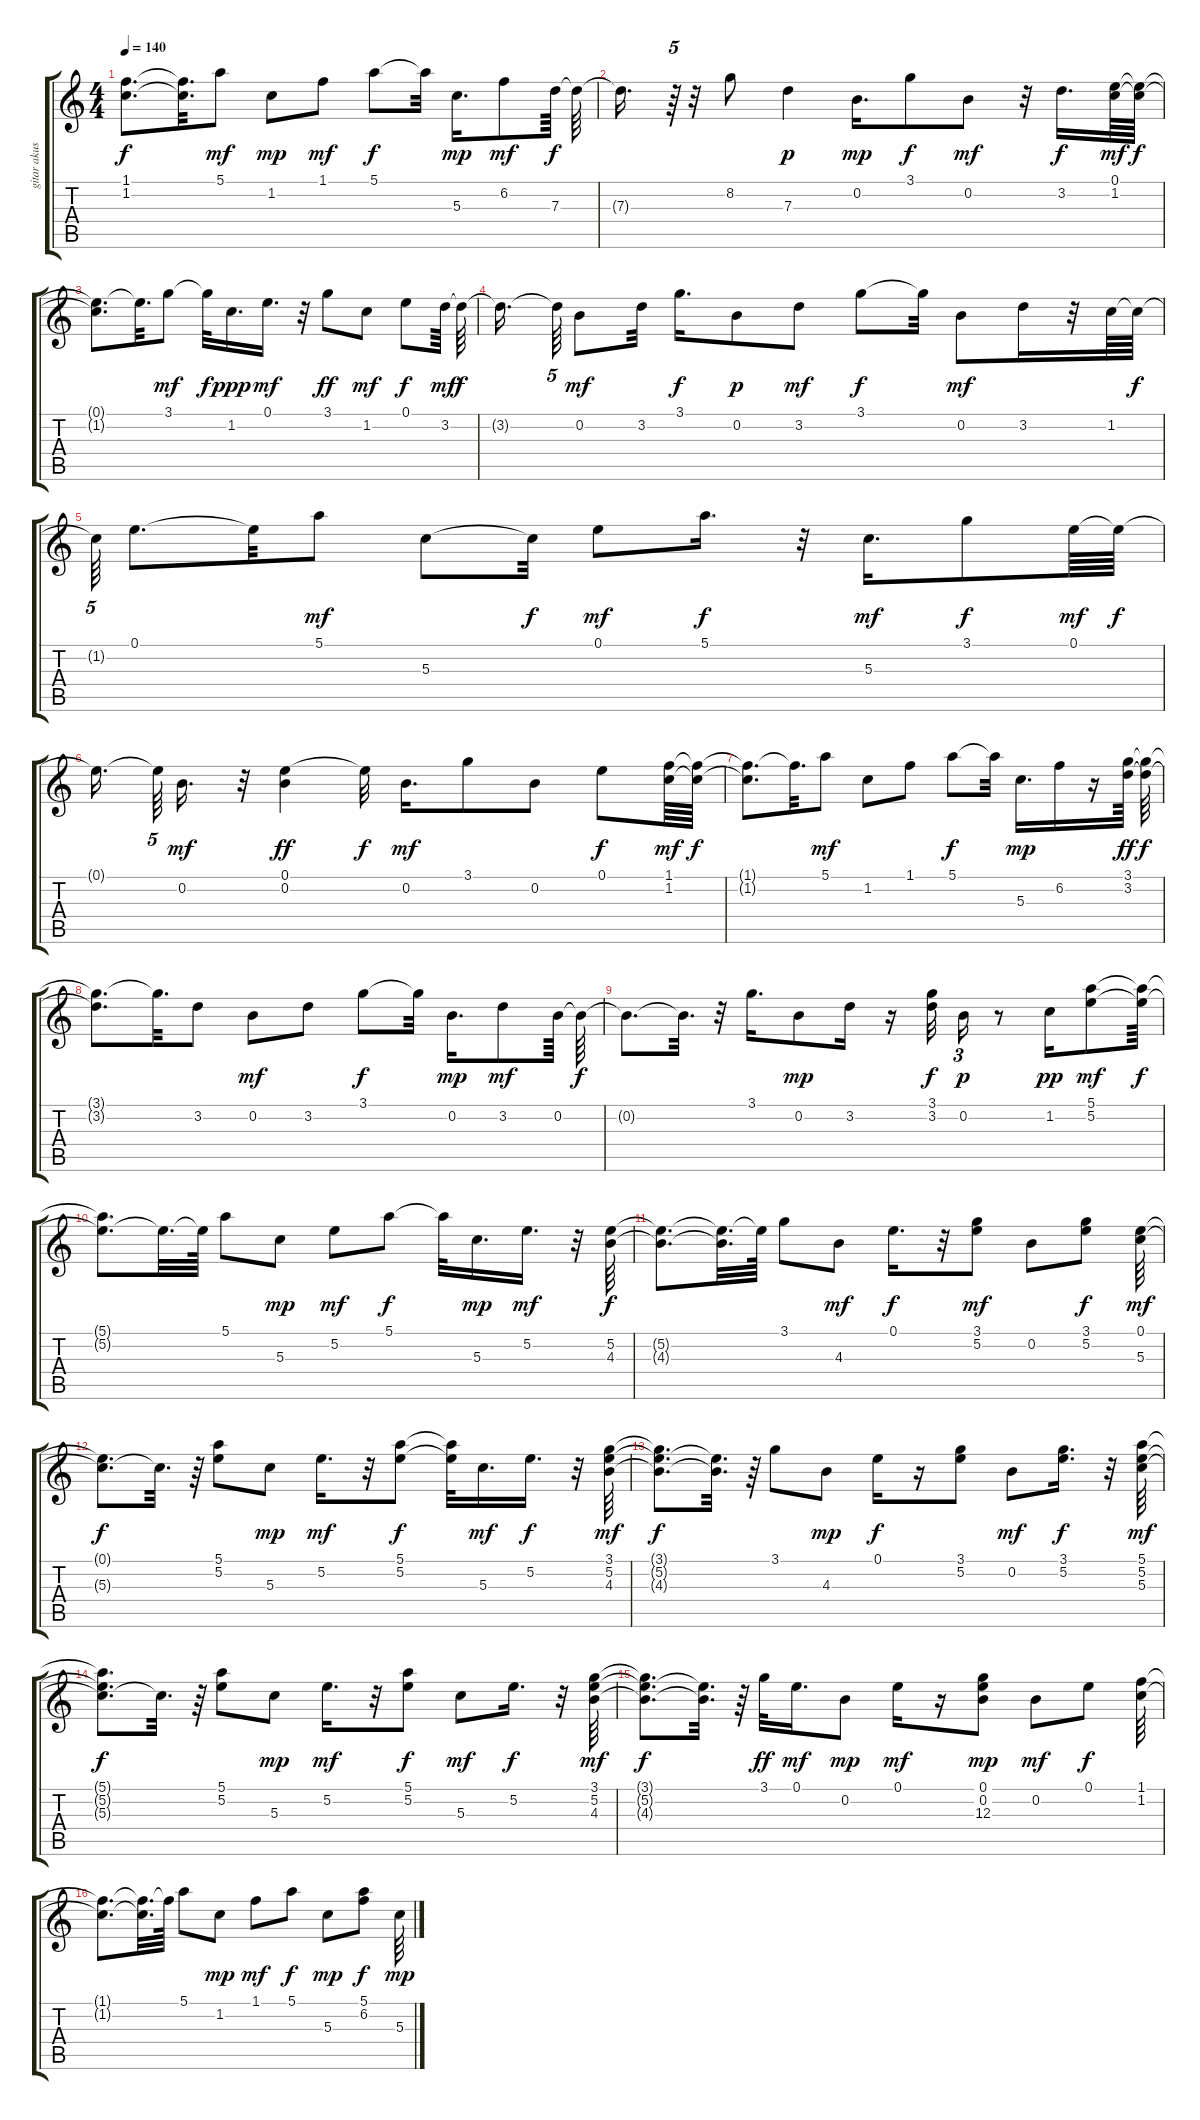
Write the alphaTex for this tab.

\track ("gitar akustk" "gitar akus") {instrument acousticguitarsteel}
\staff {score tabs}
\tuning (E4 B3 G3 D3 A2 E2) {hide}
\ts (4 4)
\tempo 140
\clef g2
\ks c
(1.1{t} 1.2{t}).8{d dy f} (1.1{t} 1.2{t}).32{d} 5.1.8{dy mf} 1.2.8{dy mp} 1.1.8{dy mf} 5.1.8{dy f} 5.1{t}.32 5.3.16{d dy mp} 6.2.8{dy mf} 7.3.64{dy f} 7.3{t}.64 |
7.3{t}.16{d} r.64{tu (5 4)} r.32 8.2.8 7.3.4{dy p} 0.2.16{d dy mp} 3.1.8{dy f} 0.2.8{dy mf} r.32 3.2.16{d dy f} (0.1 1.2).64{dy mf} (0.1{t} 1.2{t}).64{dy f} |
(0.1{t} 1.2{t}).8{d} 0.1{t}.32{d} 3.1.8{dy mf} 3.1{t}.32{dy f} 1.2.16{d dy ppp} 0.1.16{d dy mf} r.32 3.1.8{dy ff} 1.2.8{dy mf} 0.1.8{dy f} 3.2.64{dy mf} 3.2{t}.64{dy f} |
3.2{t}.16{d} 3.2{t}.64{tu (5 4)} 0.2.8{dy mf} 3.2.32 3.1.16{d dy f} 0.2.8{dy p} 3.2.8{dy mf} 3.1.8{dy f} 3.1{t}.32 0.2.8{dy mf} 3.2.16 r.32 1.2.64 1.2{t}.64{dy f} |
1.2{t}.64{tu (5 4)} 0.1.8{d} 0.1{t}.32 5.1.8{dy mf} 5.3.8 5.3{t}.32{dy f} 0.1.8{dy mf} 5.1.16{d dy f} r.32 5.3.16{d dy mf} 3.1.8{dy f} 0.1.64{dy mf} 0.1{t}.64{dy f} |
0.1{t}.16{d} 0.1{t}.64{tu (5 4)} 0.2.16{d dy mf} r.32 (0.1 0.2).4{dy ff} 0.1{t}.32{dy f} 0.2.16{d dy mf} 3.1.8 0.2.8 0.1.8{dy f} (1.1 1.2).64{dy mf} (1.1{t} 1.2{t}).64{dy f} |
(1.1{t} 1.2{t}).8{d} 1.1{t}.32{d} 5.1.8{dy mf} 1.2.8 1.1.8 5.1.8{dy f} 5.1{t}.32 5.3.16{d dy mp} 6.2.16 r.16 (3.1 3.2).64{dy ff} (3.1{t} 3.2{t}).64{dy f} |
(3.1{t} 3.2{t}).8{d} 3.1{t}.32{d} 3.2.8 0.2.8{dy mf} 3.2.8 3.1.8{dy f} 3.1{t}.32 0.2.16{d dy mp} 3.2.8{dy mf} 0.2.64 0.2{t}.64{dy f} |
0.2{t}.8{d} 0.2{t}.32{d} r.32 3.1.16{d} 0.2.8{dy mp} 3.2.16 r.16 (3.1 3.2).32{dy f} 0.2.16{tu (3 2) dy p} r.8 1.2.16{dy pp} (5.1 5.2).8{dy mf} (5.1{t} 5.2{t}).64{dy f} |
(5.1{t} 5.2{t}).8{d} 5.2{t}.32{d} 5.2{t}.64 5.1.8 5.3.8{dy mp} 5.2.8{dy mf} 5.1.8{dy f} 5.1{t}.32 5.3.16{d dy mp} 5.2.16{d dy mf} r.32 (5.2 4.3).64{dy f} |
(5.2{t} 4.3{t}).8{d} (5.2{t} 4.3{t}).32{d} 5.2{t}.64 3.1.8 4.3.8{dy mf} 0.1.16{d dy f} r.32 (3.1 5.2).8{dy mf} 0.2.8 (3.1 5.2).8{dy f} (0.1 5.3).64{dy mf} |
(0.1{t} 5.3{t}).8{d dy f} 5.3{t}.32{d} r.64 (5.1 5.2).8 5.3.8{dy mp} 5.2.16{d dy mf} r.32 (5.1 5.2).8{dy f} (5.1{t} 5.2{t}).32 5.3.16{d dy mf} 5.2.16{d dy f} r.32 (3.1 5.2 4.3).64{dy mf} |
(3.1{t} 5.2{t} 4.3{t}).8{d dy f} (5.2{t} 4.3{t}).32{d} r.64 3.1.8 4.3.8{dy mp} 0.1.16{dy f} r.16 (3.1 5.2).8 0.2.8{dy mf} (3.1 5.2).16{d dy f} r.32 (5.1 5.2 5.3).64{dy mf} |
(5.1{t} 5.2{t} 5.3{t}).8{d dy f} 5.3{t}.32{d} r.64 (5.1 5.2).8 5.3.8{dy mp} 5.2.16{d dy mf} r.32 (5.1 5.2).8{dy f} 5.3.8{dy mf} 5.2.16{d dy f} r.32 (3.1 5.2 4.3).64{dy mf} |
(3.1{t} 5.2{t} 4.3{t}).8{d dy f} (5.2{t} 4.3{t}).32{d} r.64 3.1.32{dy ff} 0.1.16{d dy mf} 0.2.8{dy mp} 0.1.16{dy mf} r.16 (0.1 0.2 12.3).8{dy mp} 0.2.8{dy mf} 0.1.8{dy f} (1.1 1.2).64 |
(1.1{t} 1.2{t}).8{d} (1.1{t} 1.2{t}).32{d} 1.1{t}.64 5.1.8 1.2.8{dy mp} 1.1.8{dy mf} 5.1.8{dy f} 5.3.8{dy mp} (5.1 6.2).8{dy f} 5.3.64{dy mp}
